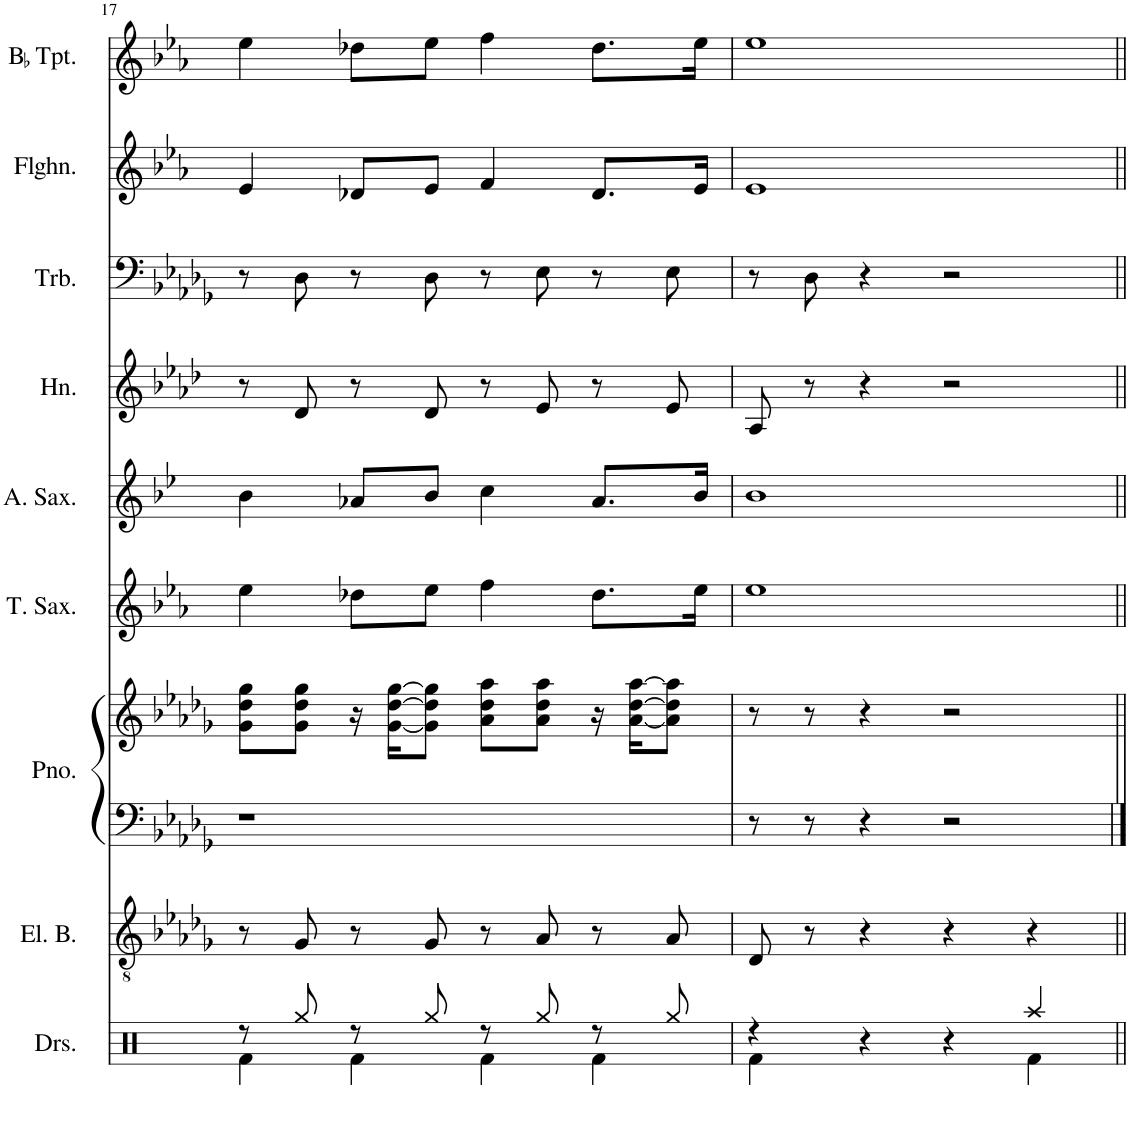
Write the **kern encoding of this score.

**kern	**kern	**kern	**kern	**kern	**kern	**kern	**kern	**kern	**kern
*part9	*part8	*part7	*part7	*part6	*part5	*part4	*part3	*part2	*part1
*staff10	*staff9	*staff8	*staff7	*staff6	*staff5	*staff4	*staff3	*staff2	*staff1
*I"Drumset	*I"Electric Bass	*I"Piano	*	*I"Tenor Saxophone	*I"Alto Saxophone	*I"Horn	*I"Trombone	*I"Flugelhorn	*I"BaccidentalFlat Trumpet
*I'Drs.	*I'El. B.	*I'Pno.	*	*I'T. Sax.	*I'A. Sax.	*I'Hn.	*I'Trb.	*I'Flghn.	*I'BaccidentalFlat Tpt.
!!LO:PB:g=z
*clefX	*clefGv2	*clefF4	*clefG2	*clefG2	*clefG2	*clefG2	*clefF4	*clefG2	*clefG2
*	*	*	*	*Trd8c14	*Trd5c9	*Trd4c7	*	*Trd1c2	*Trd1c2
*k[]	*k[b-e-a-d-g-]	*k[b-e-a-d-g-]	*k[b-e-a-d-g-]	*k[b-e-a-]	*k[b-e-]	*k[b-e-a-d-]	*k[b-e-a-d-g-]	*k[b-e-a-]	*k[b-e-a-]
=17	=17	=17	=17	=17	=17	=17	=17	=17	=17
*^	*	*	*	*	*	*	*	*	*
8r	4Rf\	8r	1r	8g-\ 8dd-\ 8gg-\L	4ee-\	4b-\	8r	8r	4e-/	4ee-\
8Rgg/	.	8G-/	.	8g-\ 8dd-\ 8gg-\J	.	.	8d-/	8D-\	.	.
8r	4Rf\	8r	.	16r	8dd-X\L	8a-X/L	8r	8r	8d-X/L	8dd-X\L
.	.	.	.	[16g-\ [16dd-\ [16gg-\KL	.	.	.	.	.	.
8Rgg/	.	8G-/	.	8g-\] 8dd-\] 8gg-\]J	8ee-\J	8b-/J	8d-/	8D-\	8e-/J	8ee-\J
8r	4Rf\	8r	.	8a-\ 8dd-\ 8aa-\L	4ff\	4cc\	8r	8r	4f/	4ff\
8Rgg/	.	8A-/	.	8a-\ 8dd-\ 8aa-\J	.	.	8e-/	8E-\	.	.
8r	4Rf\	8r	.	16r	8.dd-\L	8.a-/L	8r	8r	8.d-/L	8.dd-\L
.	.	.	.	[16a-\ [16dd-\ [16aa-\KL	.	.	.	.	.	.
8Rgg/	.	8A-/	.	8a-\] 8dd-\] 8aa-\]J	.	.	8e-/	8E-\	.	.
.	.	.	.	.	16ee-\Jk	16b-/Jk	.	.	16e-/Jk	16ee-\Jk
=18	=18	=18	=18	=18	=18	=18	=18	=18	=18	=18
4r	4Rf\	8D-/	8r	8r	1ee-	1b-	8A-/	8r	1e-	1ee-
.	.	8r	8r	8r	.	.	8r	8D-\	.	.
4r	2ryy	4r	4r	4r	.	.	4r	4r	.	.
4r	.	4r	2r	2r	.	.	2r	2r	.	.
4Raa/	4Rf\	4r	.	.	.	.	.	.	.	.
*v	*v	*	*	*	*	*	*	*	*	*
=||	=||	=||	=||	=||	=||	=||	=||	=||	=||
*-	*-	*-	*-	*-	*-	*-	*-	*-	*-
